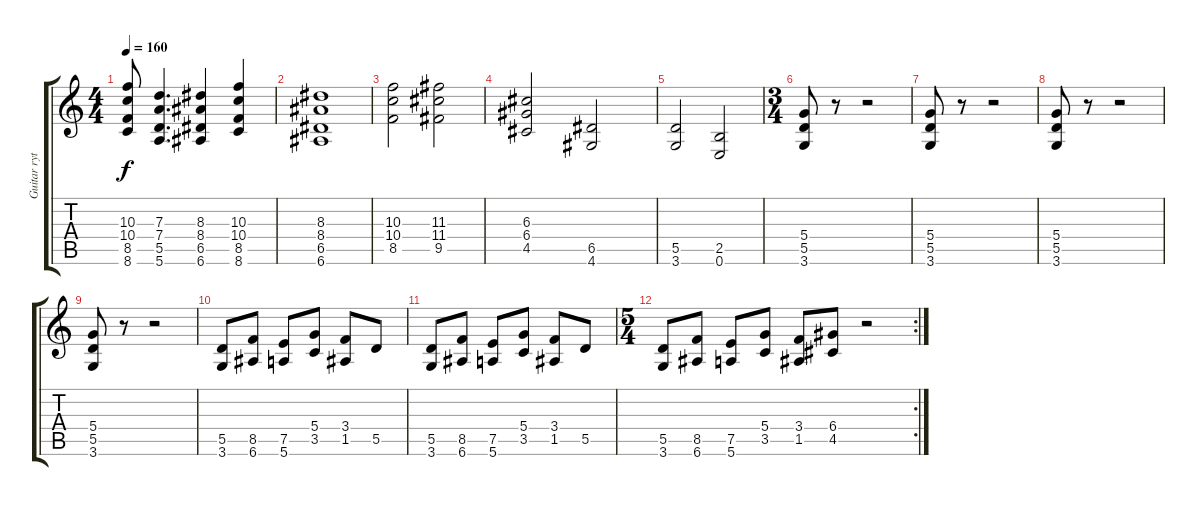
\track ("Guitar rythm" "Guitar ryt") {instrument distortionguitar}
\staff {score tabs}
\tuning (E4 B3 G3 D3 A2 E2) {hide}
\ts (4 4)
\tempo 160
\clef g2
\ks c
(10.3{t} 10.4{t} 8.5{t} 8.6{t}).8{dy f} (7.3 7.4 5.5 5.6).4{d} (8.3 8.4 6.5 6.6).4 (10.3 10.4 8.5 8.6).4 |
(8.3 8.4 6.5 6.6).1 |
(10.3 10.4 8.5).2 (11.3 11.4 9.5).2 |
(6.3 6.4 4.5).2 (6.5 4.6).2 |
(5.5 3.6).2 (2.5 0.6).2 |
\ts (3 4)
(5.4 5.5 3.6).8 r.8 r.2 |
(5.4 5.5 3.6).8 r.8 r.2 |
(5.4 5.5 3.6).8 r.8 r.2 |
(5.4 5.5 3.6).8 r.8 r.2 |
(5.5 3.6).8 (8.5 6.6).8 (7.5 5.6).8 (5.4 3.5).8 (3.4 1.5).8 5.5.8 |
(5.5 3.6).8 (8.5 6.6).8 (7.5 5.6).8 (5.4 3.5).8 (3.4 1.5).8 5.5.8 |
\rc 2
\ts (5 4)
(5.5 3.6).8 (8.5 6.6).8 (7.5 5.6).8 (5.4 3.5).8 (3.4 1.5).8 (6.4 4.5).8 r.2
